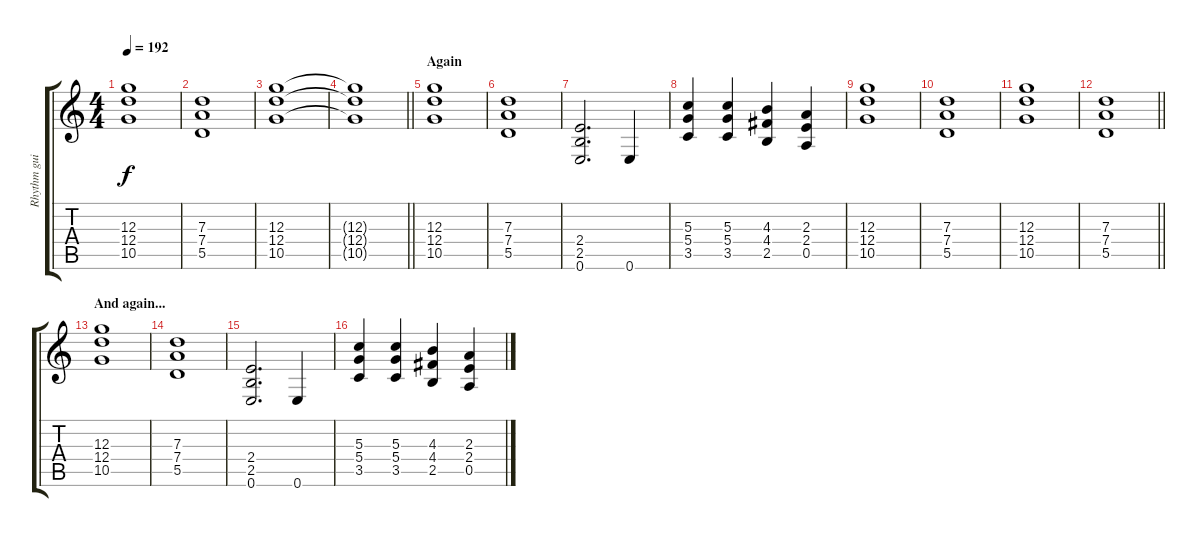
\track ("Rhythm guitar" "Rhythm gui") {instrument distortionguitar}
\staff {score tabs}
\tuning (E4 B3 G3 D3 A2 E2) {hide}
\ts (4 4)
\tempo 192
\clef g2
\ks c
(12.3 12.4 10.5).1{dy f} |
(7.3 7.4 5.5).1 |
(12.3 12.4 10.5).1{volume 0} |
\barLineRight lightlight
(12.3{t} 12.4{t} 10.5{t}).1 |
\section ("" "Again")
(12.3 12.4 10.5).1{volume 10} |
(7.3 7.4 5.5).1 |
(2.4 2.5 0.6).2{d} 0.6.4 |
(5.3 5.4 3.5).4 (5.3 5.4 3.5).4 (4.3 4.4 2.5).4 (2.3 2.4 0.5).4 |
(12.3 12.4 10.5).1 |
(7.3 7.4 5.5).1 |
(12.3 12.4 10.5).1 |
\barLineRight lightlight
(7.3 7.4 5.5).1 |
\section ("" "And again...")
(12.3 12.4 10.5).1 |
(7.3 7.4 5.5).1 |
(2.4 2.5 0.6).2{d} 0.6.4 |
(5.3 5.4 3.5).4 (5.3 5.4 3.5).4 (4.3 4.4 2.5).4 (2.3 2.4 0.5).4
